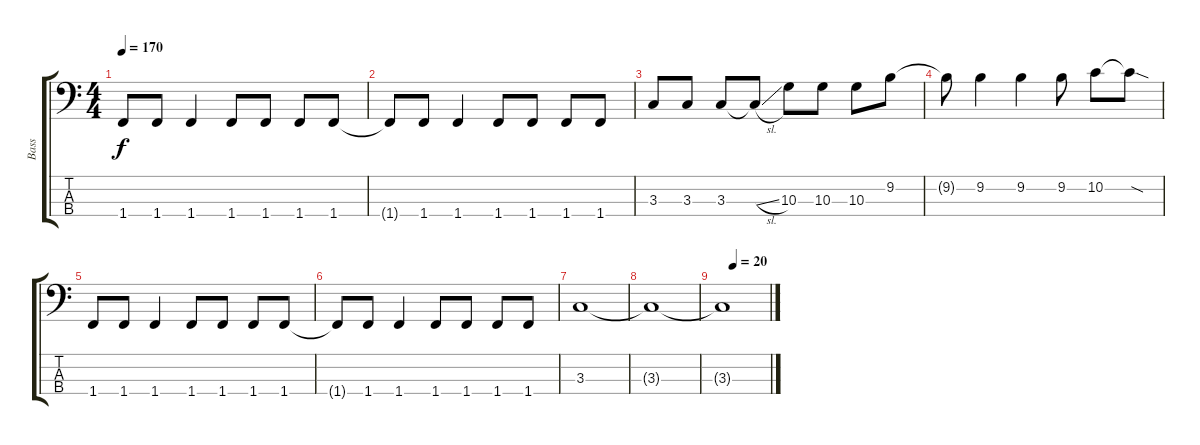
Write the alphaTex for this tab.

\track ("Bass" "Bass") {instrument electricbasspick}
\staff {score tabs}
\tuning (G2 D2 A1 E1) {hide}
\ts (4 4)
\tempo 170
\clef f4
\ks c
1.4.8{dy f} 1.4.8 1.4.4 1.4.8 1.4.8 1.4.8 1.4.8 |
1.4{t}.8 1.4.8 1.4.4 1.4.8 1.4.8 1.4.8 1.4.8 |
3.3.8 3.3.8 3.3.8 3.3{sl t}.8 10.3.8 10.3.8 10.3.8 9.2.8 |
9.2{t}.8 9.2.4 9.2.4 9.2.8 10.2.8 10.2{sod t}.8 |
1.4.8 1.4.8 1.4.4 1.4.8 1.4.8 1.4.8 1.4.8 |
1.4{t}.8 1.4.8 1.4.4 1.4.8 1.4.8 1.4.8 1.4.8 |
3.3.1 |
3.3{t}.1 |
\tempo (20 0.25)
3.3{t}.1
